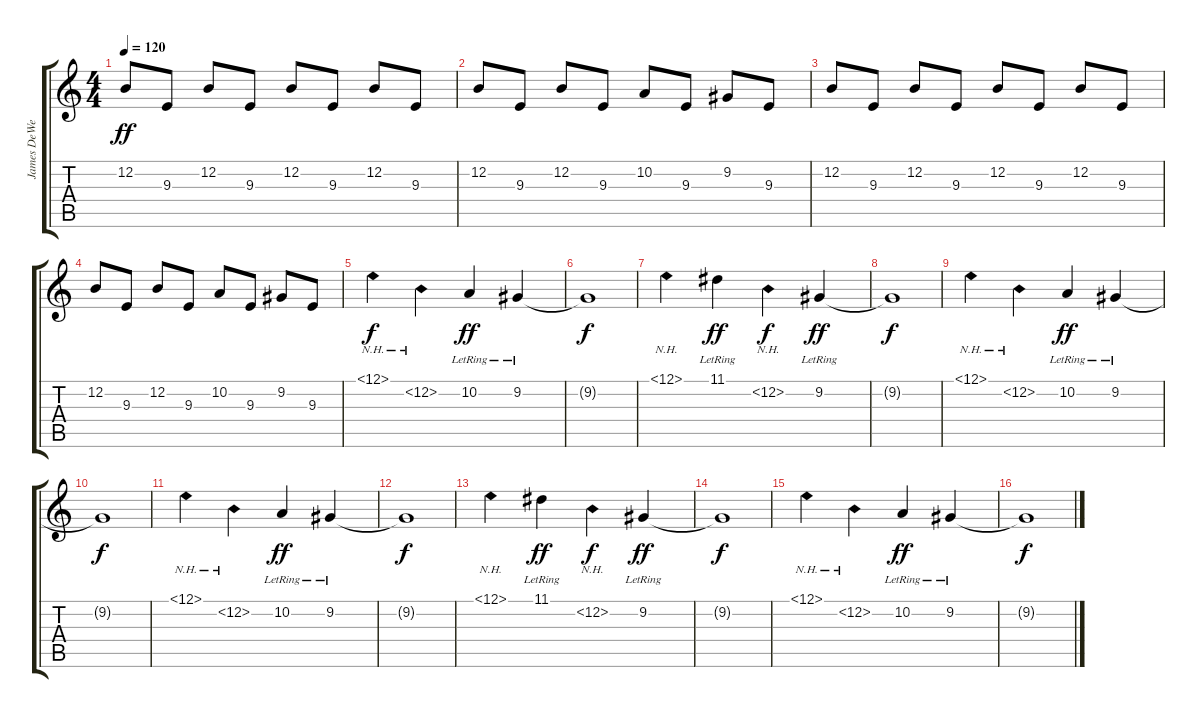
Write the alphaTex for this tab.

\track ("James DeWees" "James DeWe") {instrument acousticgrandpiano}
\staff {score tabs}
\tuning (E4 B3 G3 D3 A2 E2) {hide}
\ts (4 4)
\tempo 120
\clef g2
\ks c
12.2.8{dy ff} 9.3.8 12.2.8 9.3.8 12.2.8 9.3.8 12.2.8 9.3.8 |
12.2.8 9.3.8 12.2.8 9.3.8 10.2.8 9.3.8 9.2.8 9.3.8 |
12.2.8 9.3.8 12.2.8 9.3.8 12.2.8 9.3.8 12.2.8 9.3.8 |
12.2.8 9.3.8 12.2.8 9.3.8 10.2.8 9.3.8 9.2.8 9.3.8 |
12.1{nh}.4{dy f} 12.2{nh}.4 10.2{lr}.4{dy ff} 9.2{lr}.4 |
9.2{t}.1{dy f} |
12.1{nh}.4 11.1{lr}.4{dy ff} 12.2{nh}.4{dy f} 9.2{lr}.4{dy ff} |
9.2{t}.1{dy f} |
12.1{nh}.4 12.2{nh}.4 10.2{lr}.4{dy ff} 9.2{lr}.4 |
9.2{t}.1{dy f} |
12.1{nh}.4 12.2{nh}.4 10.2{lr}.4{dy ff} 9.2{lr}.4 |
9.2{t}.1{dy f} |
12.1{nh}.4 11.1{lr}.4{dy ff} 12.2{nh}.4{dy f} 9.2{lr}.4{dy ff} |
9.2{t}.1{dy f} |
12.1{nh}.4 12.2{nh}.4 10.2{lr}.4{dy ff} 9.2{lr}.4 |
9.2{t}.1{dy f}
